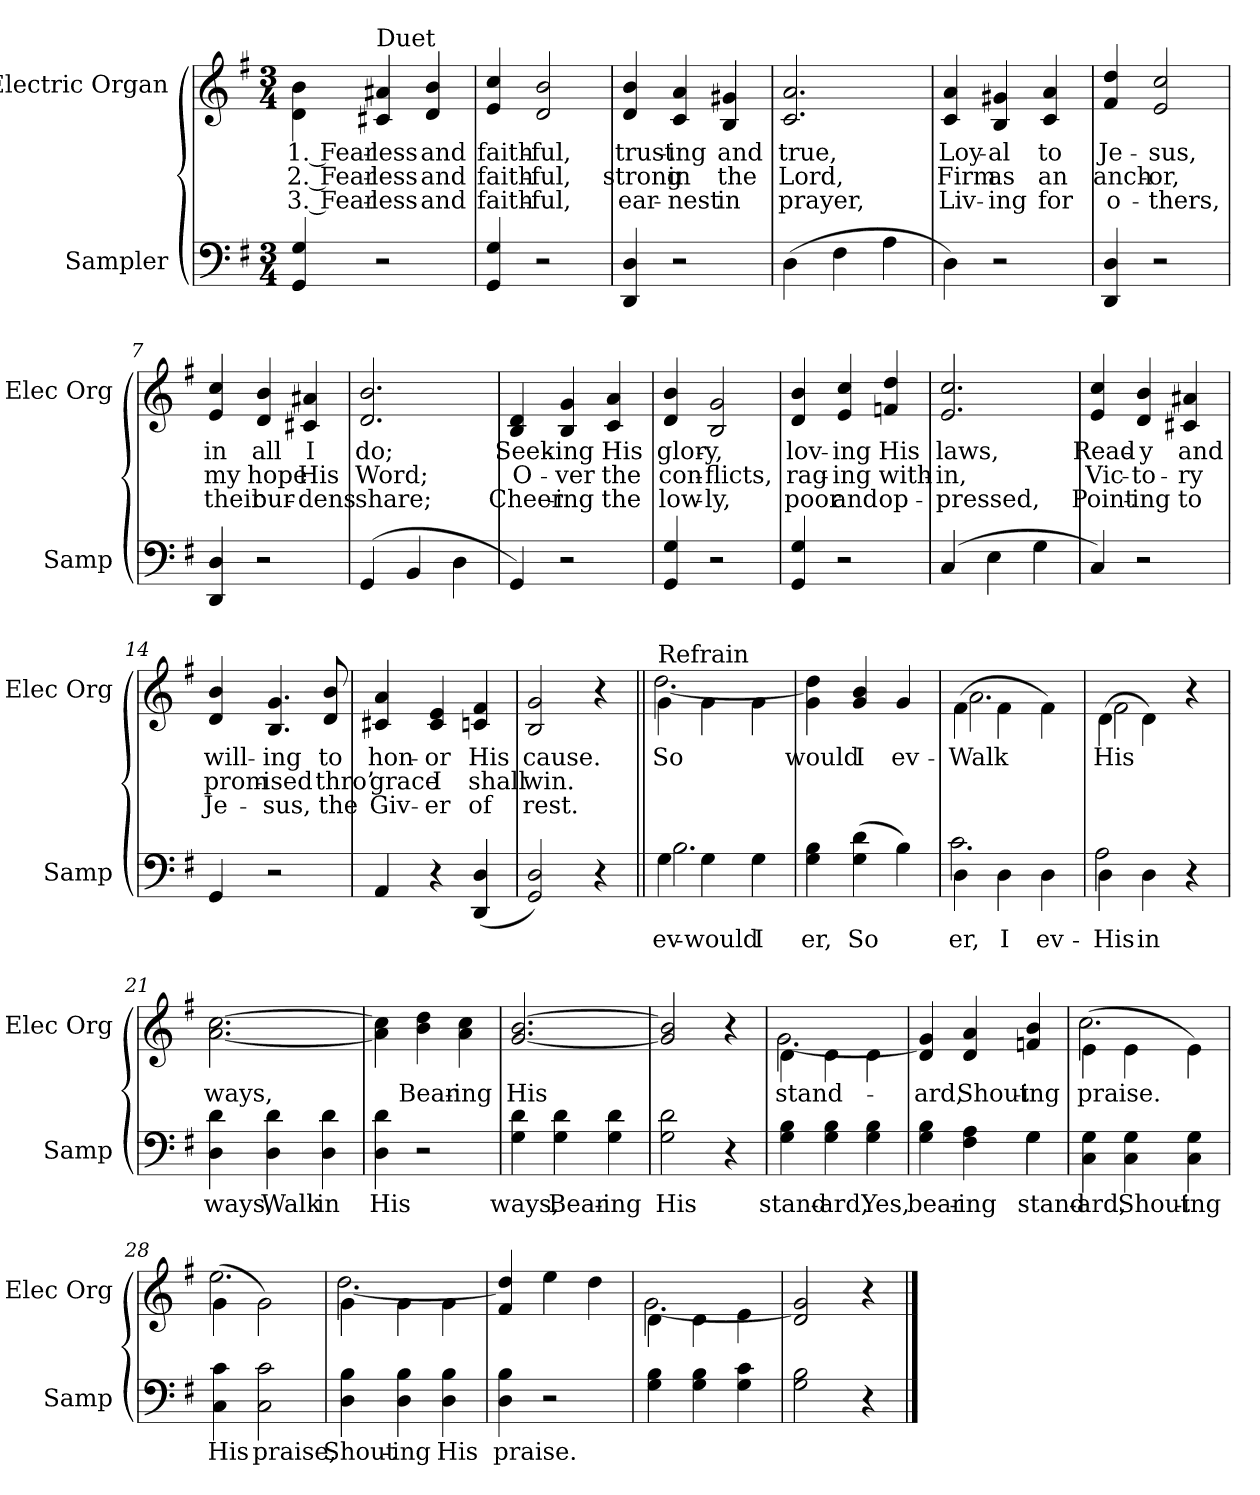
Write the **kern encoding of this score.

**kern	**text	**kern	**text	**text	**text
*part2	*part2	*part1	*part1	*part1	*part1
*staff2	*staff2	*staff1	*staff1	*staff1	*staff1
*I"Sampler	*	*I"Electric Organ	*	*	*
*I'Samp	*	*I'Elec Org	*	*	*
*clefF4	*	*clefG2	*	*	*
*k[f#]	*	*k[f#]	*	*	*
*G:	*	*G:	*	*	*
*M3/4	*	*M3/4	*	*	*
=1	=1	=1	=1	=1	=1
4GG 4G	.	4d\ 4b\	1. Fear-	2. Fear-	3. Fear-
!	!	!LO:TX:t=Duet	!	!	!
2r	.	4c#X 4a#X	-less	-less	-less
.	.	4d 4b	and	and	and
=2	=2	=2	=2	=2	=2
4GG 4G	.	4e 4cc	faith-	faith-	faith-
2r	.	2d 2b	-ful,	-ful,	-ful,
=3	=3	=3	=3	=3	=3
4DD 4D	.	4d 4b	trust-	strong	ear-
2r	.	4c 4a	-ing	in	-nest
.	.	4B 4g#X	and	the	in
=4	=4	=4	=4	=4	=4
(4D	.	2.c 2.a	true,	Lord,	prayer,
4F#	.	.	.	.	.
4A	.	.	.	.	.
=5	=5	=5	=5	=5	=5
4D)	.	4c 4a	Loy-	Firm	Liv-
2r	.	4B 4g#X	-al	as	-ing
.	.	4c 4a	to	an	for
=6	=6	=6	=6	=6	=6
4DD 4D	.	4f# 4dd	Je-	anch-	o-
2r	.	2e 2cc	-sus,	-or,	-thers,
=7	=7	=7	=7	=7	=7
4DD 4D	.	4e 4cc	in	my	their
2r	.	4d 4b	all	hope	bur-
.	.	4c#X 4a#X	I	His	-dens
=8	=8	=8	=8	=8	=8
(4GG	.	2.d 2.b	do;	Word;	share;
4BB	.	.	.	.	.
4D	.	.	.	.	.
=9	=9	=9	=9	=9	=9
4GG)	.	4B 4d	Seek-	O-	Cheer-
2r	.	4B 4g	-ing	-ver	-ing
.	.	4c 4a	His	the	the
=10	=10	=10	=10	=10	=10
4GG 4G	.	4d 4b	glor-	con-	low-
2r	.	2B 2g	-y,	-flicts,	-ly,
=11	=11	=11	=11	=11	=11
4GG 4G	.	4d 4b	lov-	rag-	poor
2r	.	4e 4cc	-ing	-ing	and
.	.	4fn 4dd	His	with-	op-
=12	=12	=12	=12	=12	=12
(4C	.	2.e 2.cc	laws,	-in,	-pressed,
4E	.	.	.	.	.
4G	.	.	.	.	.
=13	=13	=13	=13	=13	=13
4C)	.	4e 4cc	Read-	Vic-	Point-
2r	.	4d 4b	-y	-to-	-ing
.	.	4c#X 4a#X	and	-ry	to
=14	=14	=14	=14	=14	=14
4GG	.	4d 4b	will-	prom-	Je-
2r	.	4.B 4.g	-ing	-ised	-sus,
.	.	8d 8b	to	thro’	the
=15	=15	=15	=15	=15	=15
4AA	.	4c#X 4a	hon-	grace	Giv-
4r	.	4c# 4e	-or	I	-er
(4DD 4D	.	4cn 4f#	His	shall	of
=16	=16	=16	=16	=16	=16
2GG 2D)	.	2B 2g	cause.	win.	rest.
4r	.	4r	.	.	.
=17||	=17||	=17||	=17||	=17||	=17||
*^	*	*^	*	*	*
!	!	!	!LO:TX:t=Refrain	!	!	!	!
4G\	2.B	ev-	(4g\	[2.dd)	So	.	.
4G\	.	would	4g\	.	.	.	.
4G\	.	I	4g\	.	.	.	.
*v	*v	*	*	*	*	*	*
*	*	*v	*v	*	*	*
=18	=18	=18	=18	=18	=18
4G 4B	-er,	4g 4dd]	would	.	.
(4G 4d	So	4g 4b	I	.	.
4B)	.	4g	ev-	.	.
=19	=19	=19	=19	=19	=19
*^	*	*^	*	*	*
4D\	2.c	-er,	(4f#\	2.a	Walk	.	.
4D\	.	I	4f#\	.	.	.	.
4D\	.	ev-	4f#\)	.	.	.	.
=20	=20	=20	=20	=20	=20	=20	=20
4D\	2A	His	(4d\	2f#	His	.	.
4D\	.	in	4d\)	.	.	.	.
4r	4ryy	.	4r	4ryy	.	.	.
*v	*v	*	*	*	*	*	*
*	*	*v	*v	*	*	*
=21	=21	=21	=21	=21	=21
4D 4d	ways,	[2.a [2.cc	ways,	.	.
4D 4d	Walk	.	.	.	.
4D 4d	in	.	.	.	.
=22	=22	=22	=22	=22	=22
4D 4d	His	4a] 4cc]	.	.	.
2r	.	4b 4dd	Bear-	.	.
.	.	4a 4cc	-ing	.	.
=23	=23	=23	=23	=23	=23
4G 4d	ways,	[2.g [2.b	His	.	.
4G 4d	Bear-	.	.	.	.
4G 4d	-ing	.	.	.	.
=24	=24	=24	=24	=24	=24
2G 2d	His	2g] 2b]	.	.	.
4r	.	4r	.	.	.
=25	=25	=25	=25	=25	=25
*	*	*^	*	*	*
4G 4B	stand-	(4d\	[2.g)	stand-	.	.
4G 4B	-ard,	4d\	.	.	.	.
4G 4B	Yes,	4d\	.	.	.	.
*	*	*v	*v	*	*	*
=26	=26	=26	=26	=26	=26
*^	*	*	*	*	*
4G 4B	2ryy	bear-	4d 4g]	-ard,	.	.
4F# 4A	.	-ing	4d 4a	Shout-	.	.
4G\	4G	stand-	4fn 4b	-ing	.	.
*v	*v	*	*	*	*	*
=27	=27	=27	=27	=27	=27
*	*	*^	*	*	*
4C 4G	-ard,	(4e\	2.cc	praise.	.	.
4C 4G	Shout-	4e\	.	.	.	.
4C 4G	-ing	4e\)	.	.	.	.
=28	=28	=28	=28	=28	=28	=28
4C 4c	His	(4g\	2.ee	.	.	.
2C 2c	praise,	2g\)	.	.	.	.
=29	=29	=29	=29	=29	=29	=29
4D 4B	Shout-	(4g\	[2.dd)	.	.	.
4D 4B	-ing	4g\	.	.	.	.
4D 4B	His	4g\	.	.	.	.
*	*	*v	*v	*	*	*
=30	=30	=30	=30	=30	=30
4D 4B	praise.	4f# 4dd]	.	.	.
2r	.	4ee	.	.	.
.	.	4dd	.	.	.
=31	=31	=31	=31	=31	=31
*	*	*^	*	*	*
4G 4B	.	(4d\	[2.g)	.	.	.
4G 4B	.	4d\	.	.	.	.
4G 4c	.	4e\	.	.	.	.
*	*	*v	*v	*	*	*
=32	=32	=32	=32	=32	=32
2G 2B	.	2d 2g]	.	.	.
4r	.	4r	.	.	.
==	==	==	==	==	==
*-	*-	*-	*-	*-	*-
